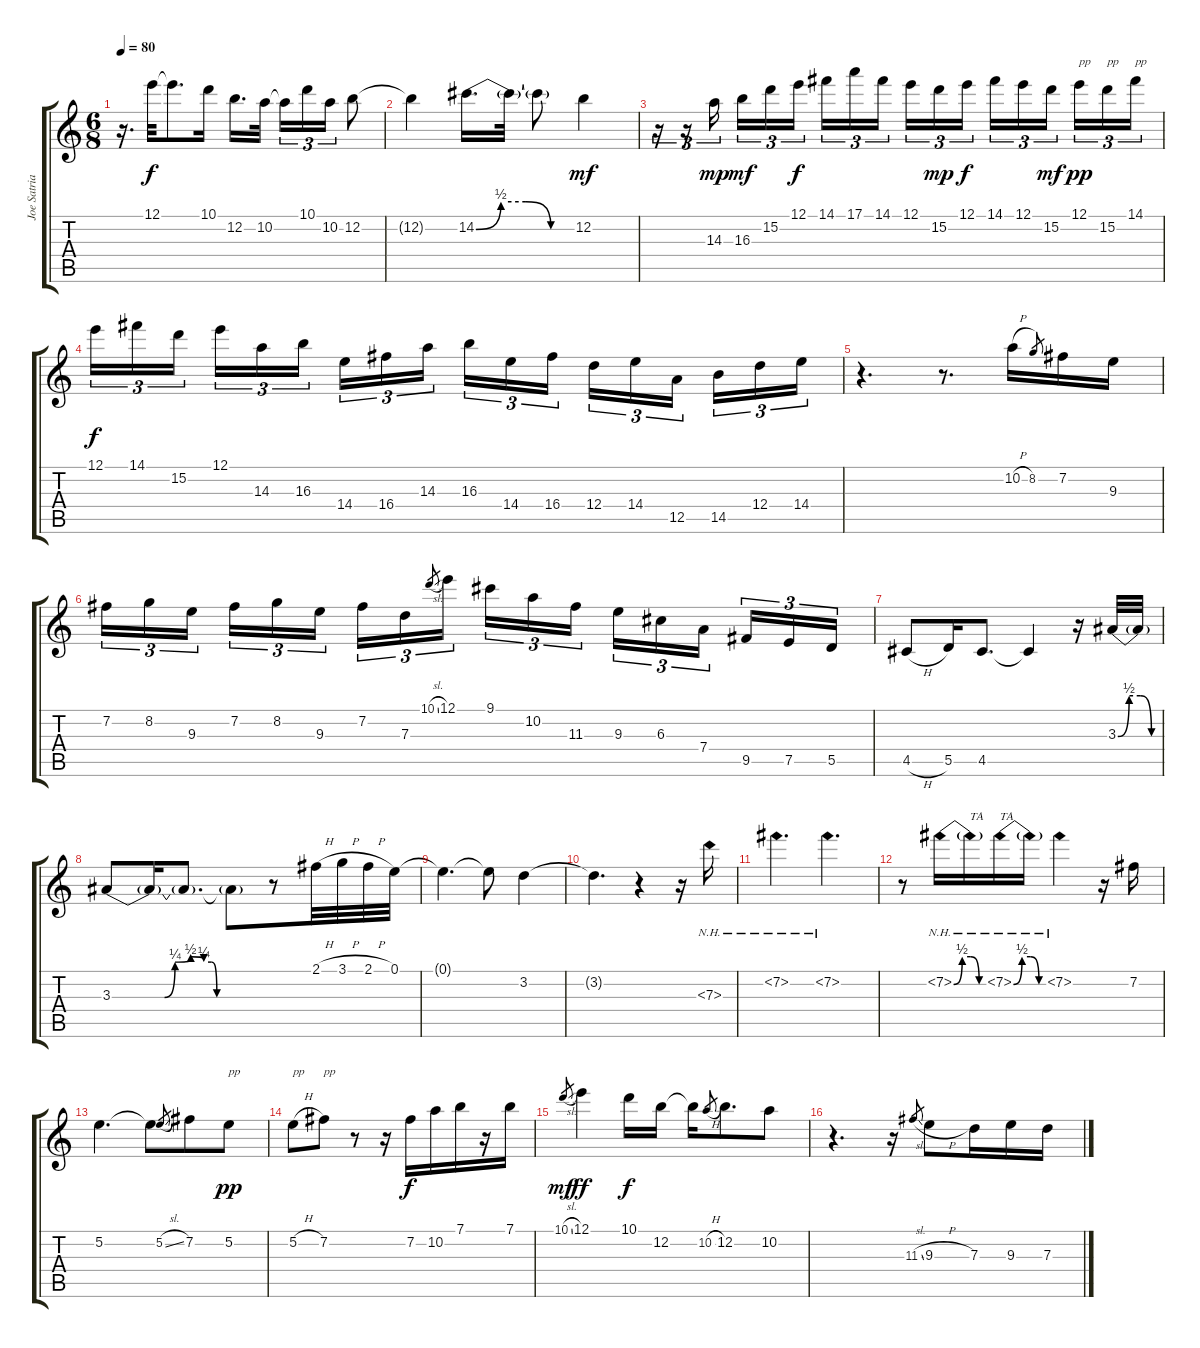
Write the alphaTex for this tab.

\track ("Joe Satriani" "Joe Satria") {instrument overdrivenguitar}
\staff {score tabs}
\tuning (E4 B3 G3 D3 A2 E2) {hide}
\ts (6 8)
\tempo 80
\clef g2
\ks c
r.16{d dy f} 12.1.32 12.1{t}.8{d} 10.1.16 12.2.16{d} 10.2.32{beam splitsecondary} 10.2{t}.16{tu (3 2)} 10.1.16{tu (3 2)} 10.2.16{tu (3 2)} 12.2.8 |
12.2{t}.4 14.2{be (custom 0 0 15 2 30 2 45 0 60 0)}.16{d} 14.2{t}.32 14.2{t}.8 12.2.4{dy mf} |
r.16{tu (3 2)} r.16{tu (3 2)} 14.3.16{tu (3 2) dy mp beam splitsecondary} 16.3.16{tu (3 2) dy mf} 15.2.16{tu (3 2)} 12.1.16{tu (3 2) dy f beam splitsecondary} 14.1.16{tu (3 2)} 17.1.16{tu (3 2)} 14.1.16{tu (3 2)} 12.1.16{tu (3 2)} 15.2.16{tu (3 2) dy mp} 12.1.16{tu (3 2) dy f beam splitsecondary} 14.1.16{tu (3 2)} 12.1.16{tu (3 2)} 15.2.16{tu (3 2) dy mf beam splitsecondary} 12.1.16{tu (3 2) txt "pp" dy pp} 15.2.16{tu (3 2) txt "pp"} 14.1.16{tu (3 2) txt "pp"} |
12.1.16{tu (3 2) dy f} 14.1.16{tu (3 2)} 15.2.16{tu (3 2) beam splitsecondary} 12.1.16{tu (3 2)} 14.3.16{tu (3 2)} 16.3.16{tu (3 2) beam splitsecondary} 14.4.16{tu (3 2)} 16.4.16{tu (3 2)} 14.3.16{tu (3 2)} 16.3.16{tu (3 2)} 14.4.16{tu (3 2)} 16.4.16{tu (3 2) beam splitsecondary} 12.4.16{tu (3 2)} 14.4.16{tu (3 2)} 12.5.16{tu (3 2) beam splitsecondary} 14.5.16{tu (3 2)} 12.4.16{tu (3 2)} 14.4.16{tu (3 2)} |
r.4{d} r.8{d} 10.2{h}.16 8.2.8{gr} 7.2.16 9.3.16 |
7.2.16{tu (3 2)} 8.2.16{tu (3 2)} 9.3.16{tu (3 2) beam splitsecondary} 7.2.16{tu (3 2)} 8.2.16{tu (3 2)} 9.3.16{tu (3 2) beam splitsecondary} 7.2.16{tu (3 2)} 7.3.16{tu (3 2)} 10.1{sl}.8{gr} 12.1.16{tu (3 2)} 9.1.16{tu (3 2)} 10.2.16{tu (3 2)} 11.3.16{tu (3 2) beam splitsecondary} 9.3.16{tu (3 2)} 6.3.16{tu (3 2)} 7.4.16{tu (3 2) beam splitsecondary} 9.5.16{tu (3 2)} 7.5.16{tu (3 2)} 5.5.16{tu (3 2)} |
4.5{h}.8 5.5.16 4.5.8{d} 4.5{t}.4 r.16 3.3{be (custom 0 0 15 2 30 2 45 0 60 0)}.32 3.3{t}.32 |
3.3{be (custom 0 0 15 0 20 0 24 1 30 2 35 1 38 1 40 0 45 0 60 0)}.8 3.3{t}.16 3.3{t}.8{d} 3.3{t}.8 r.8 2.1{h}.32 3.1{h}.32 2.1{h}.32 0.1.32 |
0.1{t}.4{d} 0.1{t}.8 3.2.4 |
3.2{t}.4{d} r.4 r.16 7.3{nh}.16 |
7.2{nh}.4{d} 7.2{nh}.4{d} |
r.8 7.2{be (custom 0 0 15 2 30 2 45 0 60 0) nh}.16 7.2{nh t}.16{txt "TA"} 7.2{be (custom 0 0 15 2 30 2 45 0 60 0) nh}.16{txt "TA"} 7.2{nh t}.16 7.2{nh}.4 r.16 7.2.16 |
5.2.4{d} 5.2{t}.8 5.2{sl}.8{gr} 7.2.8 5.2.8{txt "pp" dy pp} |
5.2{h}.8{txt "pp"} 7.2.8{txt "pp"} r.8 r.16 7.2.16{dy f} 10.2.16 7.1.16 r.16 7.1.16 |
10.1{sl}.8{gr dy mf} 12.1.4{dy ff} 10.1.16{dy f} 12.2.16 12.2{t}.16 10.2{h}.8{gr} 12.2.8{d} 10.2.8 |
r.4{d} r.16 11.3{sl}.8{gr} 9.3{h}.8 7.3.16 9.3.16 7.3.16
